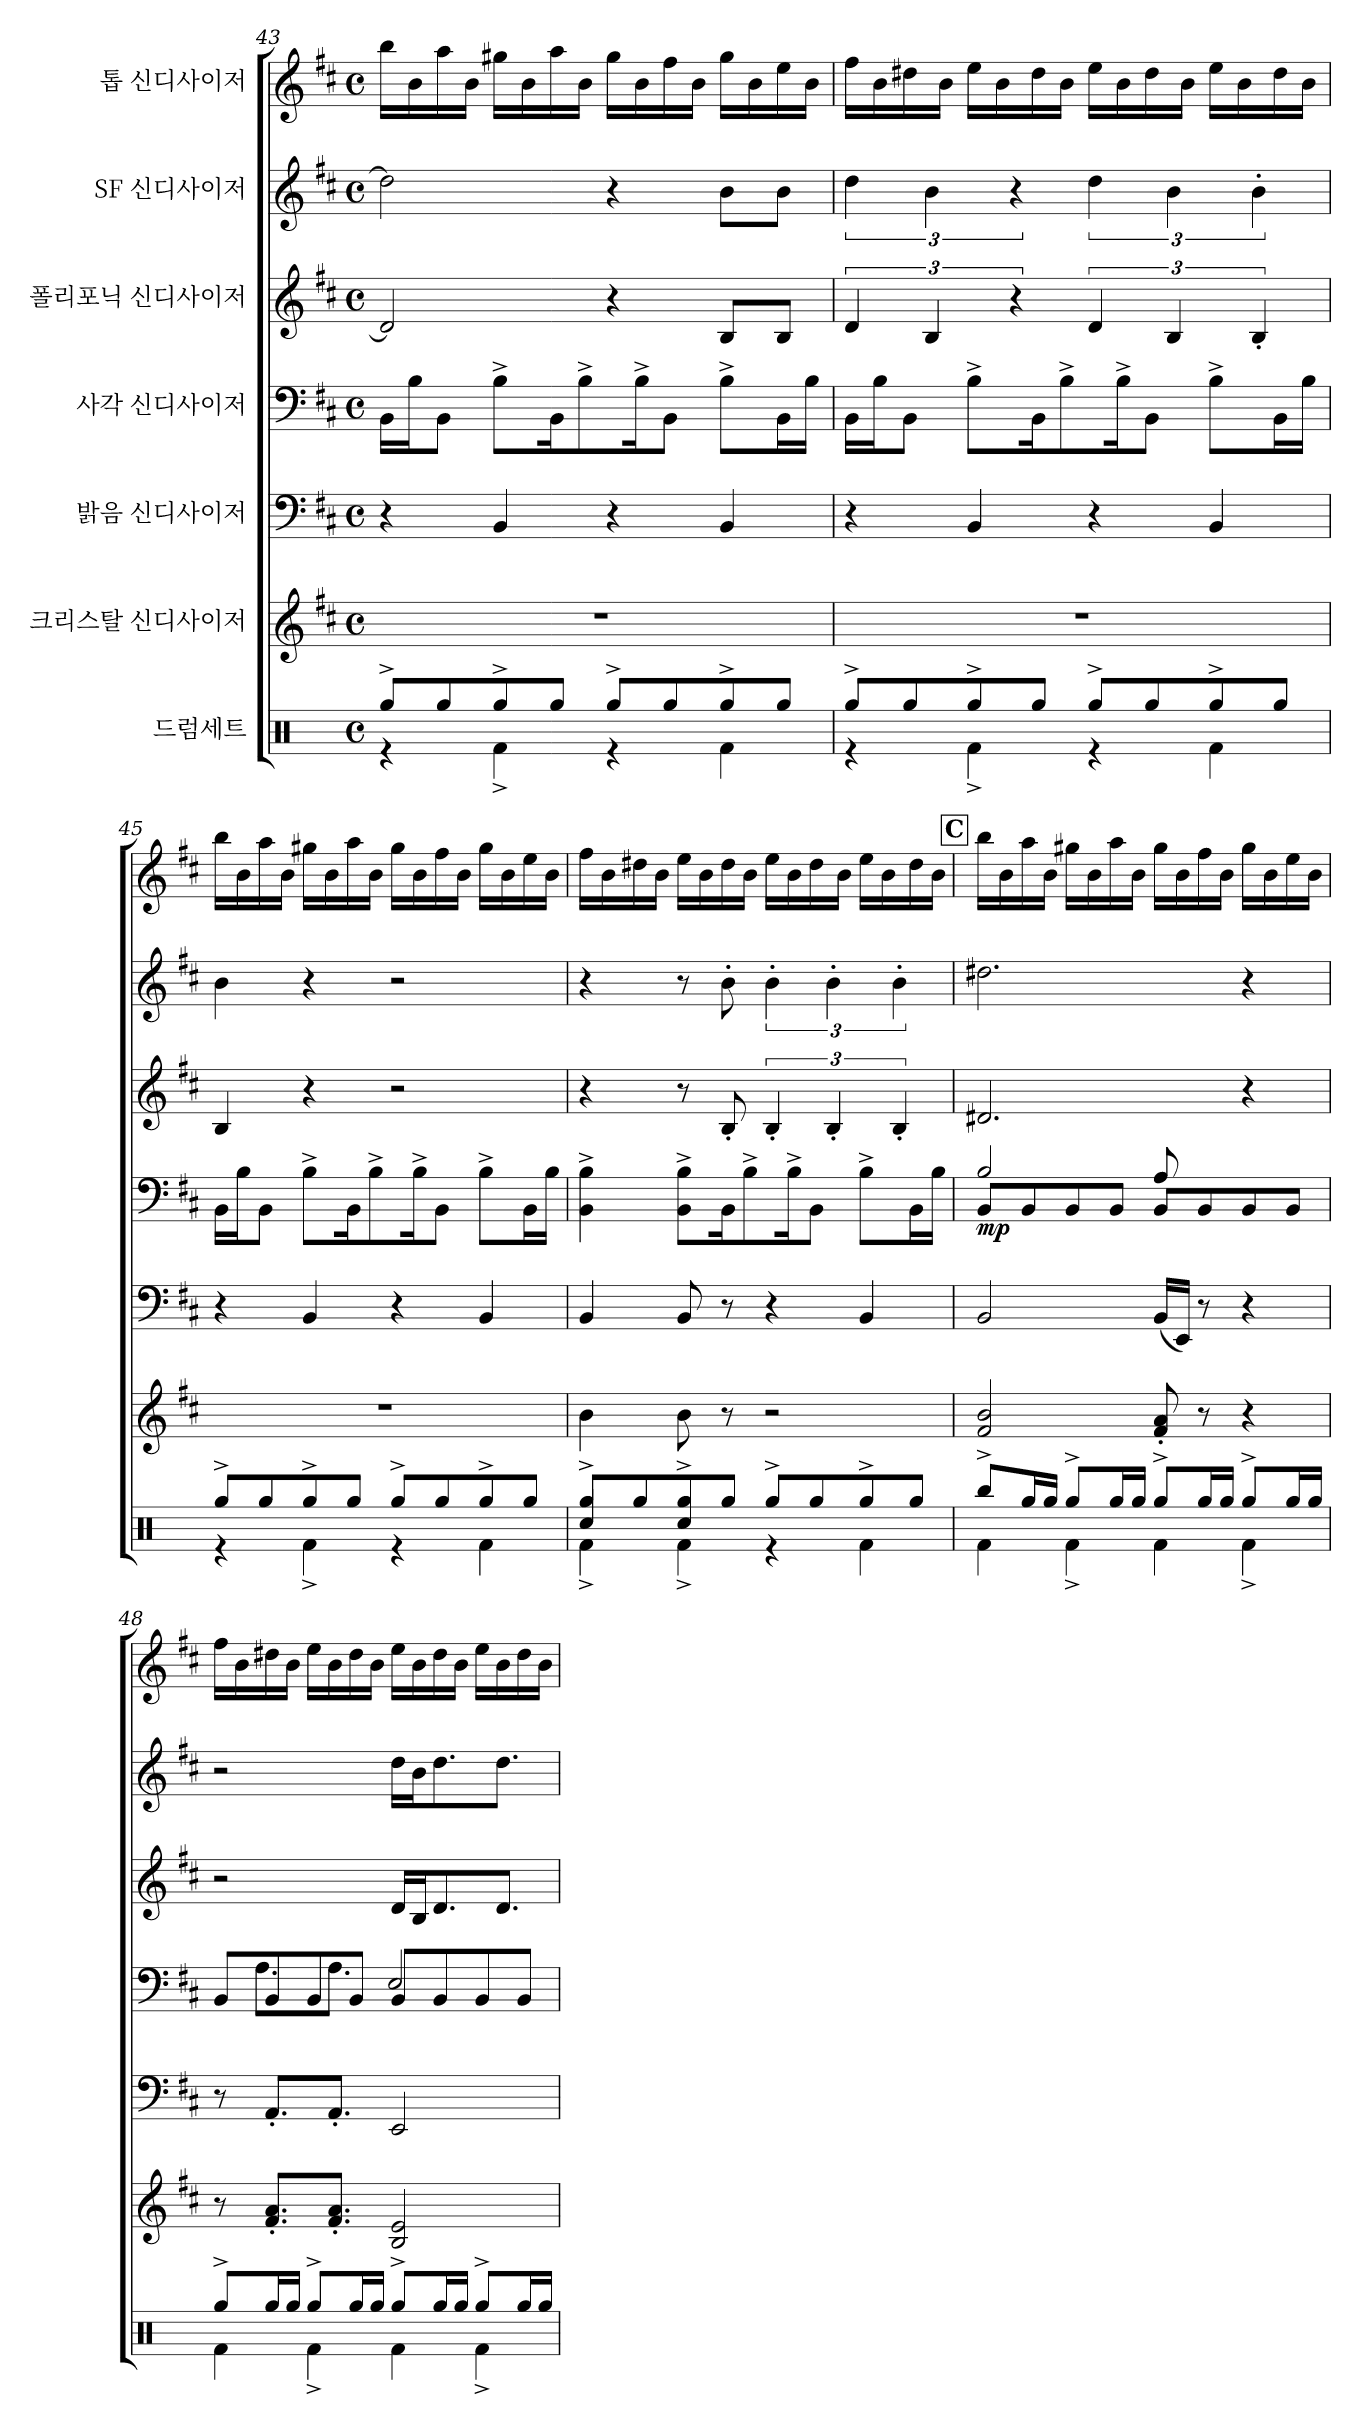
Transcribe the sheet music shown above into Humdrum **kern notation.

**kern	**kern	**kern	**kern	**dynam	**kern	**kern	**kern
*part7	*part6	*part5	*part4	*part4	*part3	*part2	*part1
*staff7	*staff6	*staff5	*staff4	*staff4	*staff3	*staff2	*staff1
*I"드럼세트	*I"크리스탈 신디사이저	*I"밝음 신디사이저	*I"사각 신디사이저	*	*I"폴리포닉 신디사이저	*I"SF 신디사이저	*I"톱 신디사이저
*clefX	*clefG2	*clefF4	*clefF4	*	*clefG2	*clefG2	*clefG2
*k[]	*k[f#c#]	*k[f#c#]	*k[f#c#]	*	*k[f#c#]	*k[f#c#]	*k[f#c#]
*M4/4	*M4/4	*M4/4	*M4/4	*	*M4/4	*M4/4	*M4/4
*met(c)	*met(c)	*met(c)	*met(c)	*	*met(c)	*met(c)	*met(c)
=43	=43	=43	=43	=43	=43	=43	=43
*^	*	*	*	*	*	*	*
8Rgg^/L	4r	1r	4r	16BB\LL	.	2d/]	2dd\]	16bb\LL
.	.	.	.	16B\J	.	.	.	16b\
8Rgg/	.	.	.	8BB\J	.	.	.	16aa\
.	.	.	.	.	.	.	.	16b\JJ
8Rgg^/	4Rf^\	.	4BB/	8B^\L	.	.	.	16gg#X\LL
.	.	.	.	.	.	.	.	16b\
8Rgg/J	.	.	.	16BB\K	.	.	.	16aa\
.	.	.	.	8B^\	.	.	.	16b\JJ
8Rgg^/L	4r	.	4r	.	.	4r	4r	16gg#\LL
.	.	.	.	16B^\K	.	.	.	16b\
8Rgg/	.	.	.	8BB\J	.	.	.	16ff#\
.	.	.	.	.	.	.	.	16b\JJ
8Rgg^/	4Rf\	.	4BB/	8B^\L	.	8B/L	8b\L	16gg#\LL
.	.	.	.	.	.	.	.	16b\
8Rgg/J	.	.	.	16BB\L	.	8B/J	8b\J	16ee\
.	.	.	.	16B\JJ	.	.	.	16b\JJ
!!LO:PB:g=z
=44	=44	=44	=44	=44	=44	=44	=44	=44
8Rgg^/L	4r	1r	4r	16BB\LL	.	6d/	6dd\	16ff#\LL
.	.	.	.	16B\J	.	.	.	16b\
8Rgg/	.	.	.	8BB\J	.	.	.	16dd#X\
.	.	.	.	.	.	6B/	6b\	.
.	.	.	.	.	.	.	.	16b\JJ
8Rgg^/	4Rf^\	.	4BB/	8B^\L	.	.	.	16ee\LL
.	.	.	.	.	.	.	.	16b\
.	.	.	.	.	.	6r	6r	.
8Rgg/J	.	.	.	16BB\K	.	.	.	16dd#\
.	.	.	.	8B^\	.	.	.	16b\JJ
8Rgg^/L	4r	.	4r	.	.	6d/	6dd\	16ee\LL
.	.	.	.	16B^\K	.	.	.	16b\
8Rgg/	.	.	.	8BB\J	.	.	.	16dd#\
.	.	.	.	.	.	6B/	6b\	.
.	.	.	.	.	.	.	.	16b\JJ
8Rgg^/	4Rf\	.	4BB/	8B^\L	.	.	.	16ee\LL
.	.	.	.	.	.	.	.	16b\
.	.	.	.	.	.	6B'/	6b'\	.
8Rgg/J	.	.	.	16BB\L	.	.	.	16dd#\
.	.	.	.	16B\JJ	.	.	.	16b\JJ
=45	=45	=45	=45	=45	=45	=45	=45	=45
8Rgg^/L	4r	1r	4r	16BB\LL	.	4B/	4b\	16bb\LL
.	.	.	.	16B\J	.	.	.	16b\
8Rgg/	.	.	.	8BB\J	.	.	.	16aa\
.	.	.	.	.	.	.	.	16b\JJ
8Rgg^/	4Rf^\	.	4BB/	8B^\L	.	4r	4r	16gg#X\LL
.	.	.	.	.	.	.	.	16b\
8Rgg/J	.	.	.	16BB\K	.	.	.	16aa\
.	.	.	.	8B^\	.	.	.	16b\JJ
8Rgg^/L	4r	.	4r	.	.	2r	2r	16gg#\LL
.	.	.	.	16B^\K	.	.	.	16b\
8Rgg/	.	.	.	8BB\J	.	.	.	16ff#\
.	.	.	.	.	.	.	.	16b\JJ
8Rgg^/	4Rf\	.	4BB/	8B^\L	.	.	.	16gg#\LL
.	.	.	.	.	.	.	.	16b\
8Rgg/J	.	.	.	16BB\L	.	.	.	16ee\
.	.	.	.	16B\JJ	.	.	.	16b\JJ
!!LO:PB:g=z
=46	=46	=46	=46	=46	=46	=46	=46	=46
*	*^	*	*	*	*	*	*	*
8Rgg^/L	4Rf^\	4Rcc/	4b\	4BB/	4BB\^ 4B\^	.	4r	4r	16ff#\LL
.	.	.	.	.	.	.	.	.	16b\
8Rgg/	.	.	.	.	.	.	.	.	16dd#X\
.	.	.	.	.	.	.	.	.	16b\JJ
8Rgg^/	4Rf^\	4Rcc/	8b\	8BB/	8BB\^ 8B\^L	.	8r	8r	16ee\LL
.	.	.	.	.	.	.	.	.	16b\
8Rgg/J	.	.	8r	8r	16BB\K	.	8B'/	8b'\	16dd#\
.	.	.	.	.	8B^\	.	.	.	16b\JJ
8Rgg^/L	4r	2ryy	2r	4r	.	.	6B'/	6b'\	16ee\LL
.	.	.	.	.	16B^\K	.	.	.	16b\
8Rgg/	.	.	.	.	8BB\J	.	.	.	16dd#\
.	.	.	.	.	.	.	6B'/	6b'\	.
.	.	.	.	.	.	.	.	.	16b\JJ
8Rgg^/	4Rf\	.	.	4BB/	8B^\L	.	.	.	16ee\LL
.	.	.	.	.	.	.	.	.	16b\
.	.	.	.	.	.	.	6B'/	6b'\	.
8Rgg/J	.	.	.	.	16BB\L	.	.	.	16dd#\
.	.	.	.	.	16B\JJ	.	.	.	16b\JJ
*	*v	*v	*	*	*	*	*	*	*
!!LO:REH:place=s1:a:B:fs=14:t=C
=47	=47	=47	=47	=47	=47	=47	=47	=47
*	*	*	*	*^	*	*	*	*
!	!	!	!	!	!	!LO:DY:b	!	!	!
8Rbb^/L	4Rf\	2f#/ 2b/	2BB/	8BB/L	2B/	mp	2.d#X/	2.dd#X\	16bb\LL
.	.	.	.	.	.	.	.	.	16b\
16Rgg/L	.	.	.	8BB/	.	.	.	.	16aa\
16Rgg/JJ	.	.	.	.	.	.	.	.	16b\JJ
8Rgg^/L	4Rf^\	.	.	8BB/	.	.	.	.	16gg#X\LL
.	.	.	.	.	.	.	.	.	16b\
16Rgg/L	.	.	.	8BB/J	.	.	.	.	16aa\
16Rgg/JJ	.	.	.	.	.	.	.	.	16b\JJ
8Rgg^/L	4Rf\	8f#/' 8a/'	(<16BB/LL	8BB/L	8A/	.	.	.	16gg#\LL
.	.	.	16EE/JJ)	.	.	.	.	.	16b\
16Rgg/L	.	8r	8r	8BB/	4.ryy	.	.	.	16ff#\
16Rgg/JJ	.	.	.	.	.	.	.	.	16b\JJ
8Rgg^/L	4Rf^\	4r	4r	8BB/	.	.	4r	4r	16gg#\LL
.	.	.	.	.	.	.	.	.	16b\
16Rgg/L	.	.	.	8BB/J	.	.	.	.	16ee\
16Rgg/JJ	.	.	.	.	.	.	.	.	16b\JJ
!!LO:PB:g=z
=48	=48	=48	=48	=48	=48	=48	=48	=48	=48
8Rgg^/L	4Rf\	8r	8r	8BB/L	8ryy	.	2r	2r	16ff#\LL
.	.	.	.	.	.	.	.	.	16b\
16Rgg/L	.	8.f#/' 8.a/'L	8.AA'/L	8BB/	8.A\L	.	.	.	16dd#X\
16Rgg/JJ	.	.	.	.	.	.	.	.	16b\JJ
8Rgg^/L	4Rf^\	.	.	8BB/	.	.	.	.	16ee\LL
.	.	8.f#/' 8.a/'J	8.AA'/J	.	8.A\J	.	.	.	16b\
16Rgg/L	.	.	.	8BB/J	.	.	.	.	16dd#\
16Rgg/JJ	.	.	.	.	.	.	.	.	16b\JJ
8Rgg^/L	4Rf\	2B/ 2e/	2EE/	8BB/L	2E/	.	16d/LL	16dd\LL	16ee\LL
.	.	.	.	.	.	.	16B/J	16b\J	16b\
16Rgg/L	.	.	.	8BB/	.	.	8.d/	8.dd\	16dd#\
16Rgg/JJ	.	.	.	.	.	.	.	.	16b\JJ
8Rgg^/L	4Rf^\	.	.	8BB/	.	.	.	.	16ee\LL
.	.	.	.	.	.	.	8.d/J	8.dd\J	16b\
16Rgg/L	.	.	.	8BB/J	.	.	.	.	16dd#\
16Rgg/JJ	.	.	.	.	.	.	.	.	16b\JJ
*v	*v	*	*	*v	*v	*	*	*	*
=	=	=	=	=	=	=	=
*-	*-	*-	*-	*-	*-	*-	*-
